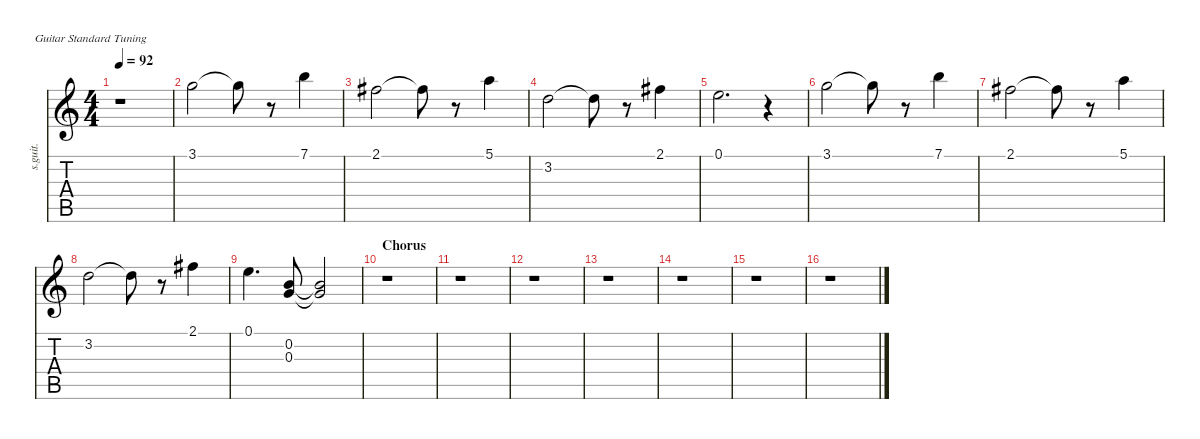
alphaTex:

\defaultSystemsLayout 4
\hideDynamics
\bracketExtendMode nobrackets
\track ("John Frusciante | Backing Vocals (Ahhs)" "s.guit.") {instrument choiraahs}
\staff {score tabs}
\tuning (E4 B3 G3 D3 A2 E2)
\displaytranspose 12
\ts (4 4)
\tempo 92
\clef g2
\ks c
r.1{dy f} |
3.1.2 3.1{t}.8 r.8 7.1.4 |
2.1{acc #}.2 2.1{t acc #}.8 r.8 5.1.4 |
3.2.2 3.2{t}.8 r.8 2.1{acc #}.4 |
0.1.2{d} r.4 |
3.1.2 3.1{t}.8 r.8 7.1.4 |
2.1{acc #}.2 2.1{t acc #}.8 r.8 5.1.4 |
3.2.2 3.2{t}.8 r.8 2.1{acc #}.4 |
0.1.4{d} (0.2 0.3).8 (0.2{t} 0.3{t}).2 |
\section ("" "Chorus")
r.1 |
r.1 |
r.1 |
r.1 |
r.1 |
r.1 |
r.1
